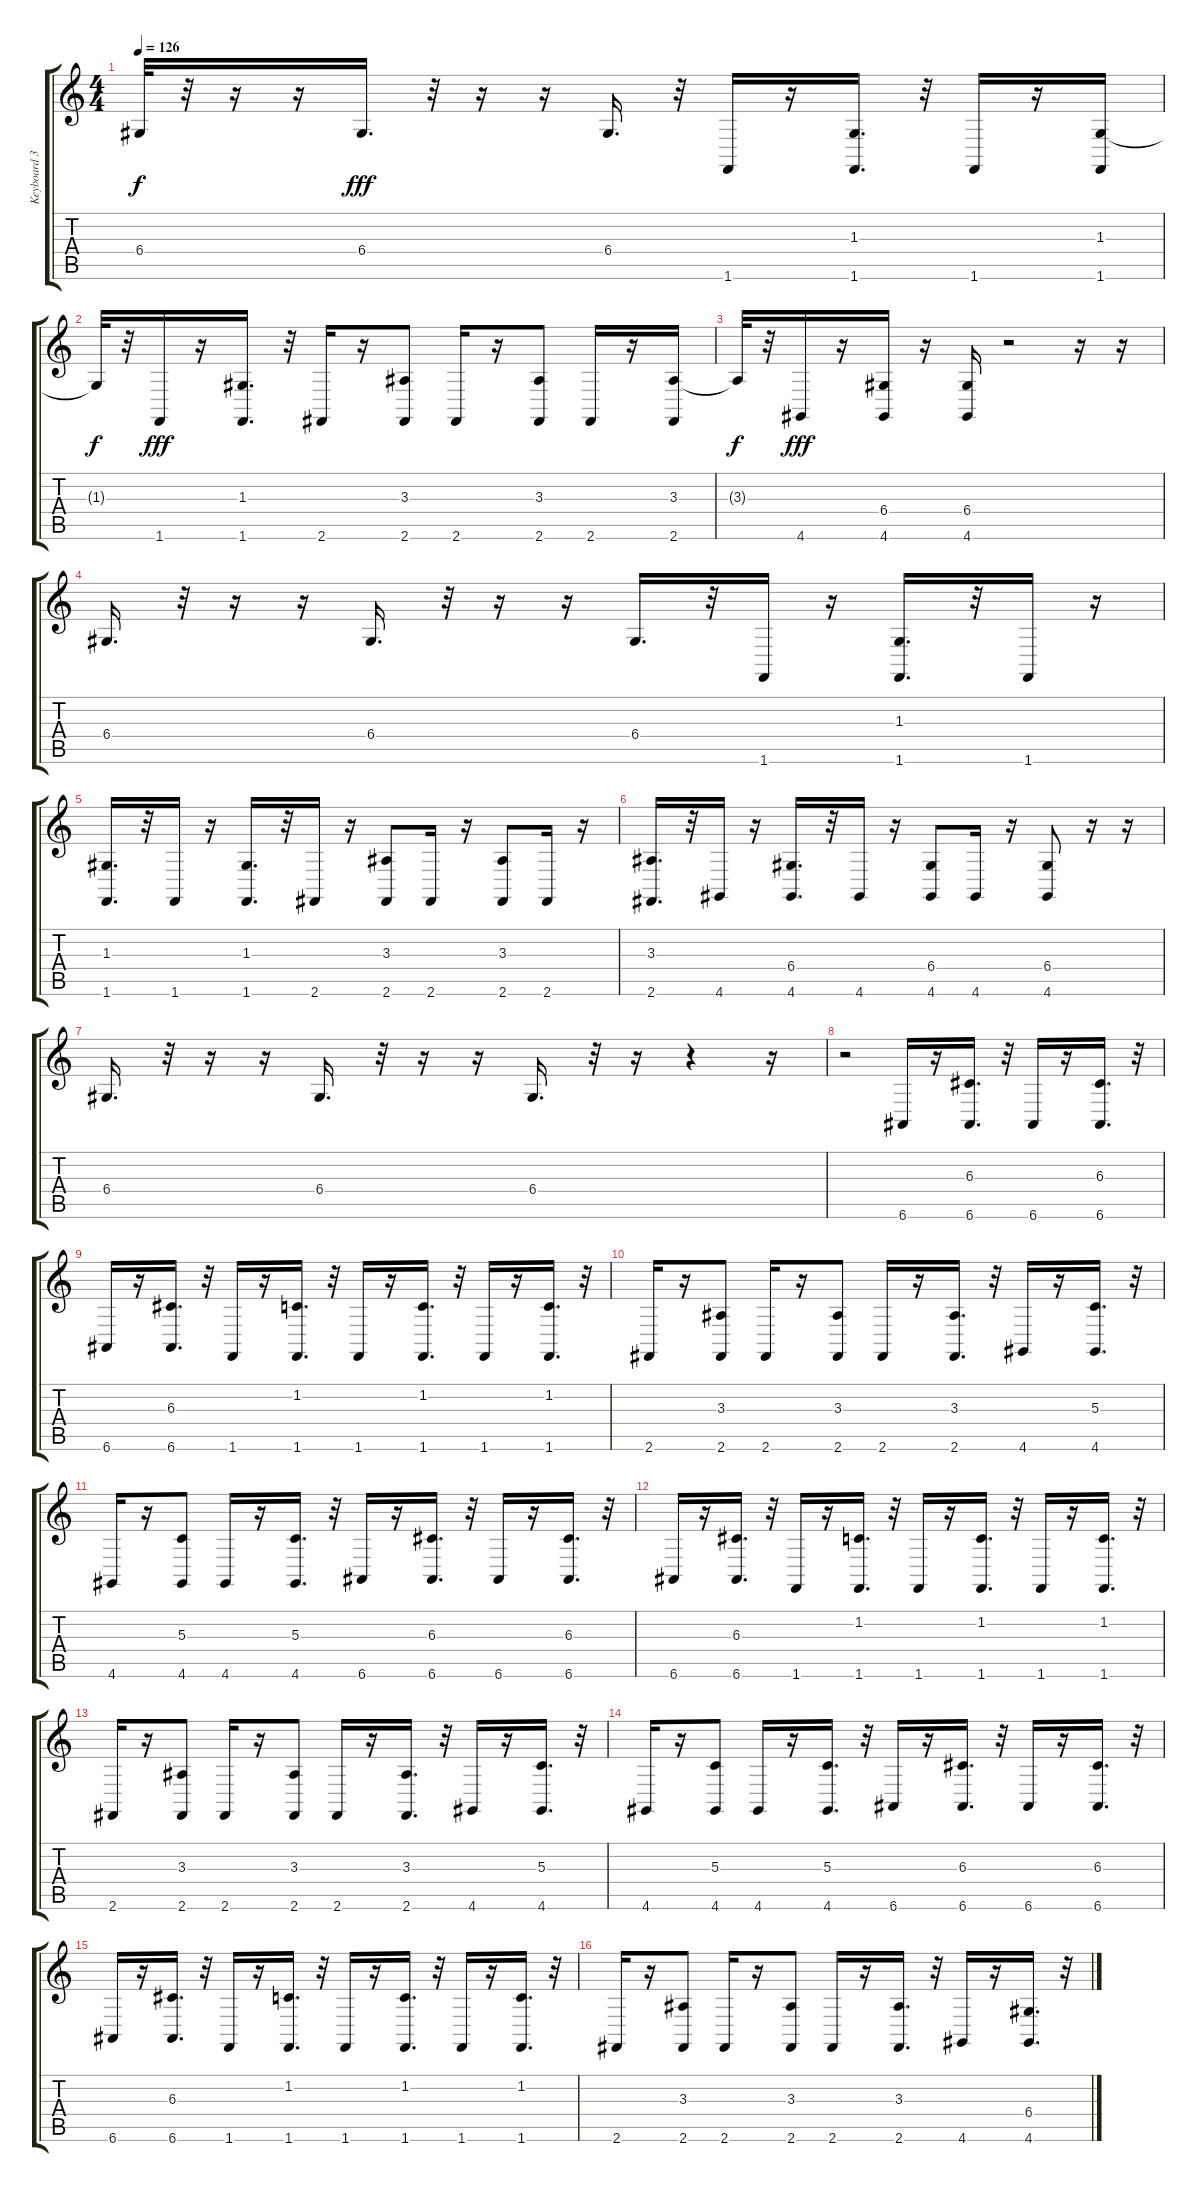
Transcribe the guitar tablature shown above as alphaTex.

\track ("Keyboard 3" "Keyboard 3") {instrument pizzicatostrings}
\staff {score tabs}
\tuning (E4 B3 G3 D3 A2 E2) {hide}
\ts (4 4)
\tempo 126
\clef g2
\ks c
6.4{t}.32{dy f} r.32 r.16 r.16 6.4.16{d dy fff} r.32 r.16 r.16 6.4.16{d} r.32 1.6.16 r.16 (1.3 1.6).16{d} r.32 1.6.16 r.16 (1.3 1.6).16 |
1.3{t}.32{dy f} r.32 1.6.16{dy fff} r.16 (1.3 1.6).16{d} r.32 2.6.16 r.16 (3.3 2.6).8 2.6.16 r.16 (3.3 2.6).8 2.6.16 r.16 (3.3 2.6).16 |
3.3{t}.32{dy f} r.32 4.6.16{dy fff} r.16 (6.4 4.6).16 r.16 (6.4 4.6).16 r.2 r.16 r.16 |
6.4.16{d} r.32 r.16 r.16 6.4.16{d} r.32 r.16 r.16 6.4.16{d} r.32 1.6.16 r.16 (1.3 1.6).16{d} r.32 1.6.16 r.16 |
(1.3 1.6).16{d} r.32 1.6.16 r.16 (1.3 1.6).16{d} r.32 2.6.16 r.16 (3.3 2.6).8 2.6.16 r.16 (3.3 2.6).8 2.6.16 r.16 |
(3.3 2.6).16{d} r.32 4.6.16 r.16 (6.4 4.6).16{d} r.32 4.6.16 r.16 (6.4 4.6).8 4.6.16 r.16 (6.4 4.6).8 r.16 r.16 |
6.4.16{d} r.32 r.16 r.16 6.4.16{d} r.32 r.16 r.16 6.4.16{d} r.32 r.16 r.4 r.16 |
r.2 6.6.16 r.16 (6.3 6.6).16{d} r.32 6.6.16 r.16 (6.3 6.6).16{d} r.32 |
6.6.16 r.16 (6.3 6.6).16{d} r.32 1.6.16 r.16 (1.2 1.6).16{d} r.32 1.6.16 r.16 (1.2 1.6).16{d} r.32 1.6.16 r.16 (1.2 1.6).16{d} r.32 |
2.6.16 r.16 (3.3 2.6).8 2.6.16 r.16 (3.3 2.6).8 2.6.16 r.16 (3.3 2.6).16{d} r.32 4.6.16 r.16 (5.3 4.6).16{d} r.32 |
4.6.16 r.16 (5.3 4.6).8 4.6.16 r.16 (5.3 4.6).16{d} r.32 6.6.16 r.16 (6.3 6.6).16{d} r.32 6.6.16 r.16 (6.3 6.6).16{d} r.32 |
6.6.16 r.16 (6.3 6.6).16{d} r.32 1.6.16 r.16 (1.2 1.6).16{d} r.32 1.6.16 r.16 (1.2 1.6).16{d} r.32 1.6.16 r.16 (1.2 1.6).16{d} r.32 |
2.6.16 r.16 (3.3 2.6).8 2.6.16 r.16 (3.3 2.6).8 2.6.16 r.16 (3.3 2.6).16{d} r.32 4.6.16 r.16 (5.3 4.6).16{d} r.32 |
4.6.16 r.16 (5.3 4.6).8 4.6.16 r.16 (5.3 4.6).16{d} r.32 6.6.16 r.16 (6.3 6.6).16{d} r.32 6.6.16 r.16 (6.3 6.6).16{d} r.32 |
6.6.16 r.16 (6.3 6.6).16{d} r.32 1.6.16 r.16 (1.2 1.6).16{d} r.32 1.6.16 r.16 (1.2 1.6).16{d} r.32 1.6.16 r.16 (1.2 1.6).16{d} r.32 |
2.6.16 r.16 (3.3 2.6).8 2.6.16 r.16 (3.3 2.6).8 2.6.16 r.16 (3.3 2.6).16{d} r.32 4.6.16 r.16 (6.4 4.6).16{d} r.32
